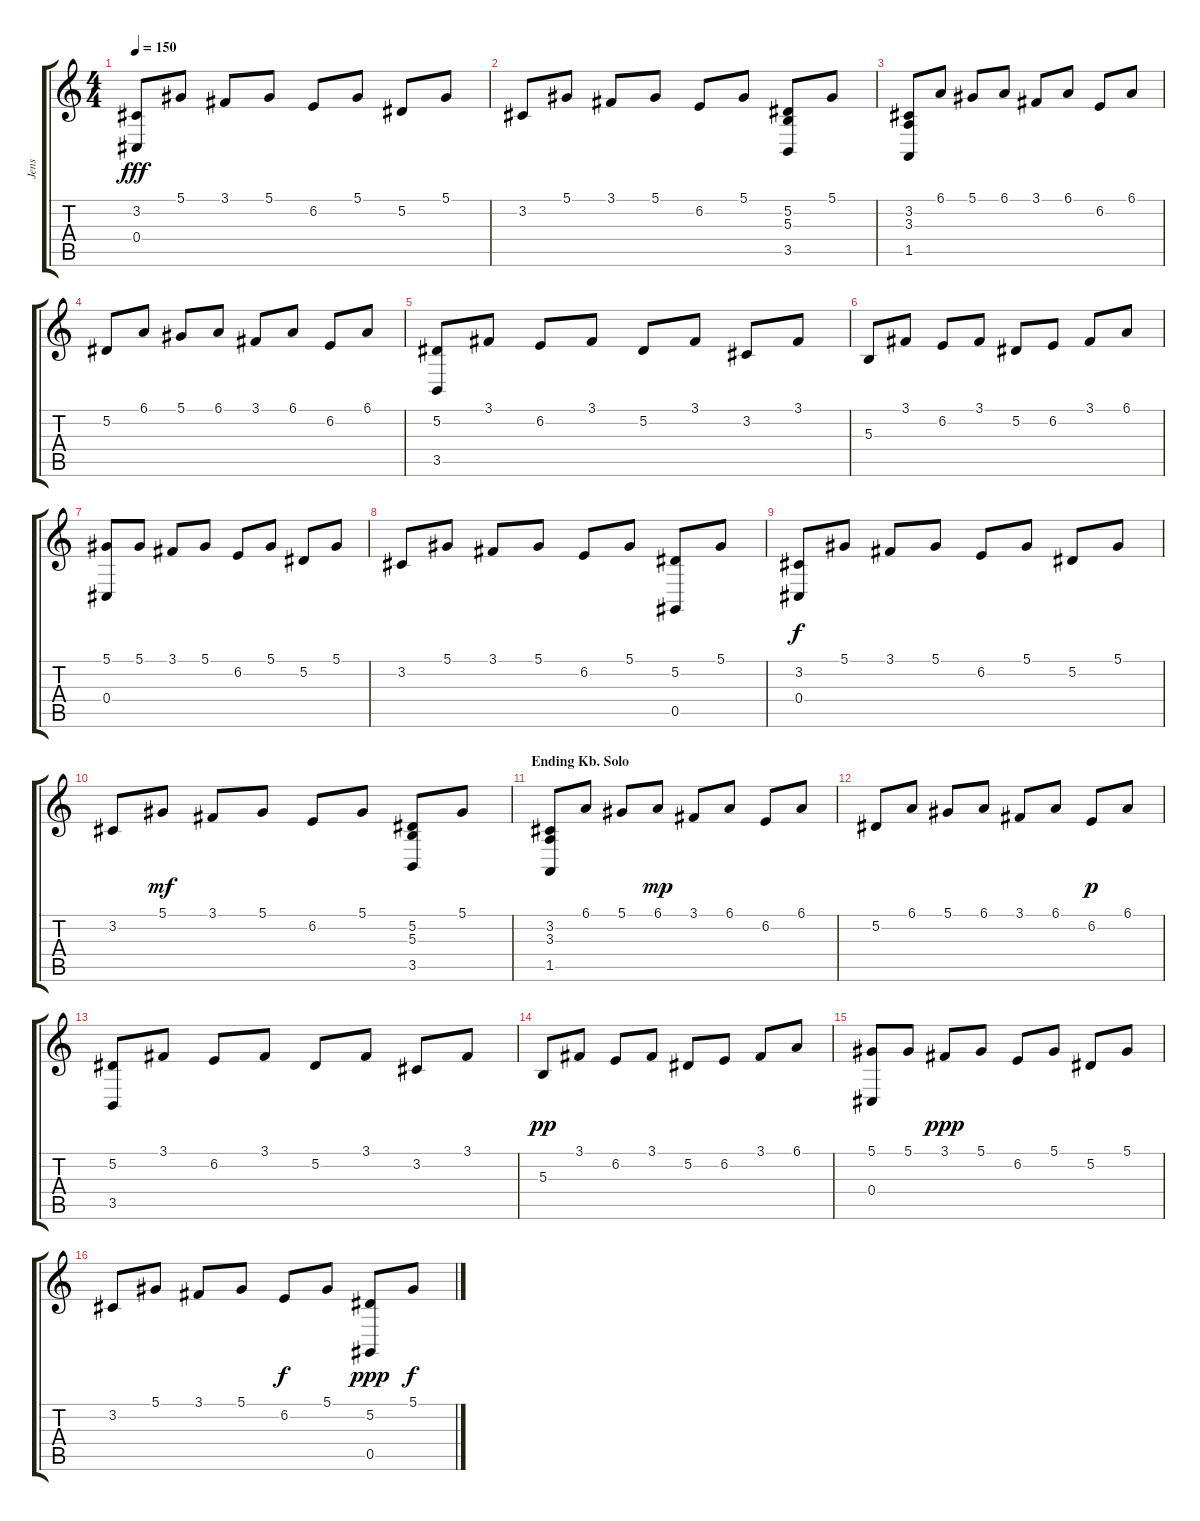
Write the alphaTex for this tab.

\track ("Jens" "Jens") {instrument harpsichord}
\staff {score tabs}
\tuning (Eb4 Bb3 Gb3 Db3 Ab2 Eb2) {hide}
\ts (4 4)
\tempo 150
\clef g2
\ks c
(3.2 0.4).8{dy fff} 5.1.8 3.1.8 5.1.8 6.2.8 5.1.8 5.2.8 5.1.8 |
3.2.8 5.1.8 3.1.8 5.1.8 6.2.8 5.1.8 (5.2 5.3 3.5).8 5.1.8 |
(3.2 3.3 1.5).8 6.1.8 5.1.8 6.1.8 3.1.8 6.1.8 6.2.8 6.1.8 |
5.2.8 6.1.8 5.1.8 6.1.8 3.1.8 6.1.8 6.2.8 6.1.8 |
(5.2 3.5).8 3.1.8 6.2.8 3.1.8 5.2.8 3.1.8 3.2.8 3.1.8 |
5.3.8 3.1.8 6.2.8 3.1.8 5.2.8 6.2.8 3.1.8 6.1.8 |
(5.1 0.4).8 5.1.8 3.1.8 5.1.8 6.2.8 5.1.8 5.2.8 5.1.8 |
3.2.8 5.1.8 3.1.8 5.1.8 6.2.8 5.1.8 (5.2 0.5).8 5.1.8 |
(3.2 0.4).8{dy f} 5.1.8 3.1.8 5.1.8 6.2.8 5.1.8 5.2.8 5.1.8 |
3.2.8 5.1.8{dy mf} 3.1.8 5.1.8 6.2.8 5.1.8 (5.2 5.3 3.5).8 5.1.8 |
\section ("" "Ending Kb. Solo")
(3.2 3.3 1.5).8 6.1.8 5.1.8 6.1.8{dy mp} 3.1.8 6.1.8 6.2.8 6.1.8 |
5.2.8 6.1.8 5.1.8 6.1.8 3.1.8 6.1.8 6.2.8{dy p} 6.1.8 |
(5.2 3.5).8 3.1.8 6.2.8 3.1.8 5.2.8 3.1.8 3.2.8 3.1.8 |
5.3.8{dy pp} 3.1.8 6.2.8 3.1.8 5.2.8 6.2.8 3.1.8 6.1.8 |
(5.1 0.4).8 5.1.8 3.1.8{dy ppp} 5.1.8 6.2.8 5.1.8 5.2.8 5.1.8 |
3.2.8 5.1.8 3.1.8 5.1.8 6.2.8{dy f} 5.1.8 (5.2 0.5).8{dy ppp} 5.1.8{dy f}
